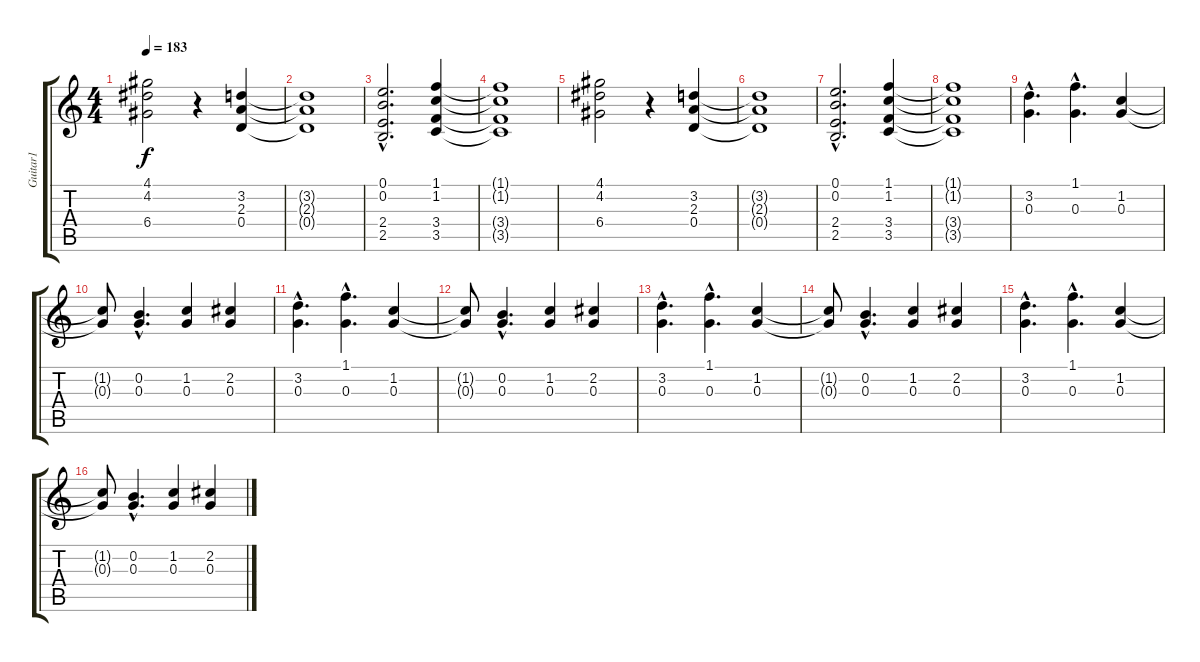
\track ("Guitar1" "Guitar1") {instrument overdrivenguitar}
\staff {score tabs}
\tuning (E4 B3 G3 D3 A2 E2) {hide}
\ts (4 4)
\tempo 183
\clef g2
\ks c
(4.1 4.2 6.4).2{dy f} r.4 (3.2 2.3 0.4).4 |
(3.2{t} 2.3{t} 0.4{t}).1 |
(0.1{hac} 0.2{hac} 2.4{hac} 2.5{hac}).2{d} (1.1 1.2 3.4 3.5).4 |
(1.1{t} 1.2{t} 3.4{t} 3.5{t}).1 |
(4.1 4.2 6.4).2 r.4 (3.2 2.3 0.4).4 |
(3.2{t} 2.3{t} 0.4{t}).1 |
(0.1{hac} 0.2{hac} 2.4{hac} 2.5{hac}).2{d} (1.1 1.2 3.4 3.5).4 |
(1.1{t} 1.2{t} 3.4{t} 3.5{t}).1 |
(3.2{hac} 0.3{hac}).4{d} (1.1{hac} 0.3{hac}).4{d} (1.2 0.3).4 |
(1.2{t} 0.3{t}).8 (0.2{hac} 0.3{hac}).4{d} (1.2 0.3).4 (2.2 0.3).4 |
(3.2{hac} 0.3{hac}).4{d} (1.1{hac} 0.3{hac}).4{d} (1.2 0.3).4 |
(1.2{t} 0.3{t}).8 (0.2{hac} 0.3{hac}).4{d} (1.2 0.3).4 (2.2 0.3).4 |
(3.2{hac} 0.3{hac}).4{d} (1.1{hac} 0.3{hac}).4{d} (1.2 0.3).4 |
(1.2{t} 0.3{t}).8 (0.2{hac} 0.3{hac}).4{d} (1.2 0.3).4 (2.2 0.3).4 |
(3.2{hac} 0.3{hac}).4{d} (1.1{hac} 0.3{hac}).4{d} (1.2 0.3).4 |
(1.2{t} 0.3{t}).8 (0.2{hac} 0.3{hac}).4{d} (1.2 0.3).4 (2.2 0.3).4
